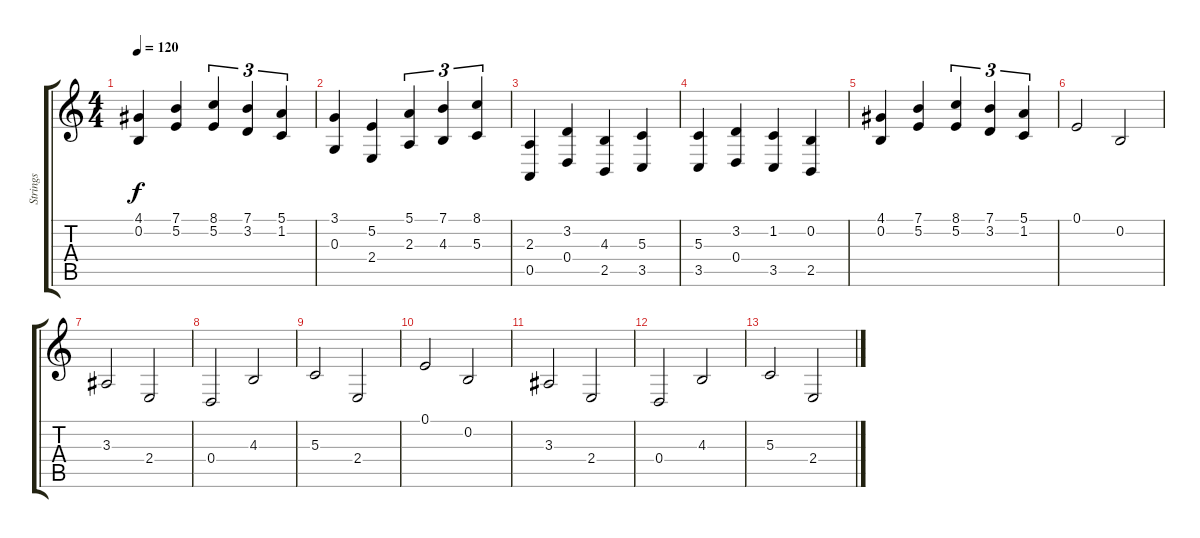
\track ("Strings" "Strings") {instrument stringensemble1}
\staff {score tabs}
\tuning (E4 B3 G3 D3 A2 E2) {hide}
\ts (4 4)
\tempo 120
\clef g2
\ks c
(4.1 0.2).4{dy f} (7.1 5.2).4 (8.1 5.2).4{tu (3 2)} (7.1 3.2).4{tu (3 2)} (5.1 1.2).4{tu (3 2)} |
(3.1 0.3).4 (5.2 2.4).4 (5.1 2.3).4{tu (3 2)} (7.1 4.3).4{tu (3 2)} (8.1 5.3).4{tu (3 2)} |
(2.3 0.5).4 (3.2 0.4).4 (4.3 2.5).4 (5.3 3.5).4 |
(5.3 3.5).4 (3.2 0.4).4 (1.2 3.5).4 (0.2 2.5).4 |
(4.1 0.2).4 (7.1 5.2).4 (8.1 5.2).4{tu (3 2)} (7.1 3.2).4{tu (3 2)} (5.1 1.2).4{tu (3 2)} |
0.1.2 0.2.2 |
3.3.2 2.4.2 |
0.4.2 4.3.2 |
5.3.2 2.4.2 |
0.1.2 0.2.2 |
3.3.2 2.4.2 |
0.4.2 4.3.2 |
5.3.2 2.4.2
